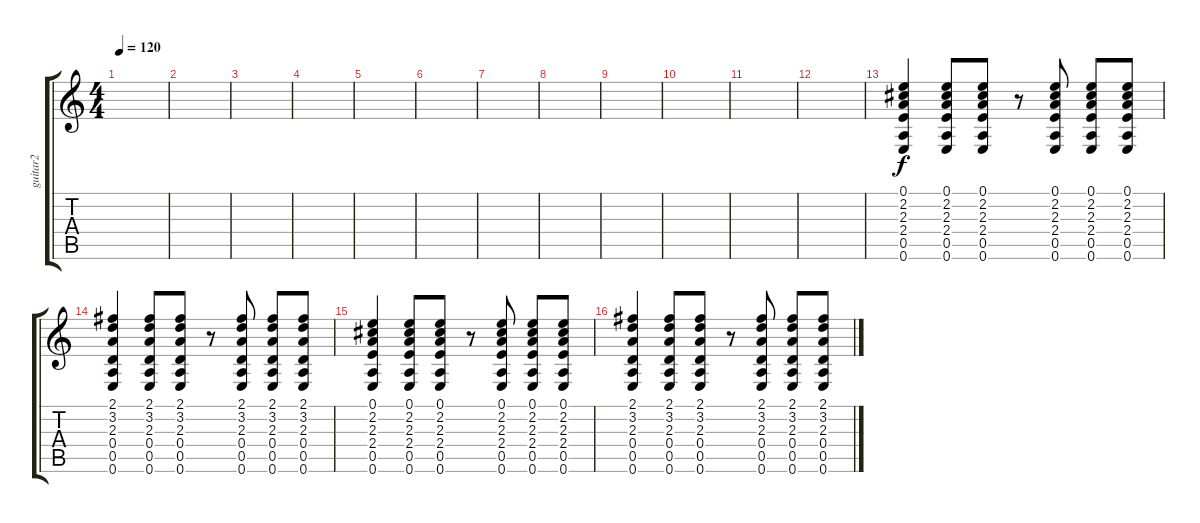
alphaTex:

\track ("guitar2" "guitar2") {instrument acousticguitarnylon}
\staff {score tabs}
\tuning (E4 B3 G3 D3 A2 E2) {hide}
\ts (4 4)
\tempo 120
\clef g2
\ks c
|
|
|
|
|
|
|
|
|
|
|
|
(0.1 2.2 2.3 2.4 0.5 0.6).4 (0.1 2.2 2.3 2.4 0.5 0.6).8 (0.1 2.2 2.3 2.4 0.5 0.6).8 r.8 (0.1 2.2 2.3 2.4 0.5 0.6).8 (0.1 2.2 2.3 2.4 0.5 0.6).8 (0.1 2.2 2.3 2.4 0.5 0.6).8 |
(2.1 3.2 2.3 0.4 0.5 0.6).4 (2.1 3.2 2.3 0.4 0.5 0.6).8 (2.1 3.2 2.3 0.4 0.5 0.6).8 r.8 (2.1 3.2 2.3 0.4 0.5 0.6).8 (2.1 3.2 2.3 0.4 0.5 0.6).8 (2.1 3.2 2.3 0.4 0.5 0.6).8 |
(0.1 2.2 2.3 2.4 0.5 0.6).4 (0.1 2.2 2.3 2.4 0.5 0.6).8 (0.1 2.2 2.3 2.4 0.5 0.6).8 r.8 (0.1 2.2 2.3 2.4 0.5 0.6).8 (0.1 2.2 2.3 2.4 0.5 0.6).8 (0.1 2.2 2.3 2.4 0.5 0.6).8 |
(2.1 3.2 2.3 0.4 0.5 0.6).4 (2.1 3.2 2.3 0.4 0.5 0.6).8 (2.1 3.2 2.3 0.4 0.5 0.6).8 r.8 (2.1 3.2 2.3 0.4 0.5 0.6).8 (2.1 3.2 2.3 0.4 0.5 0.6).8 (2.1 3.2 2.3 0.4 0.5 0.6).8
